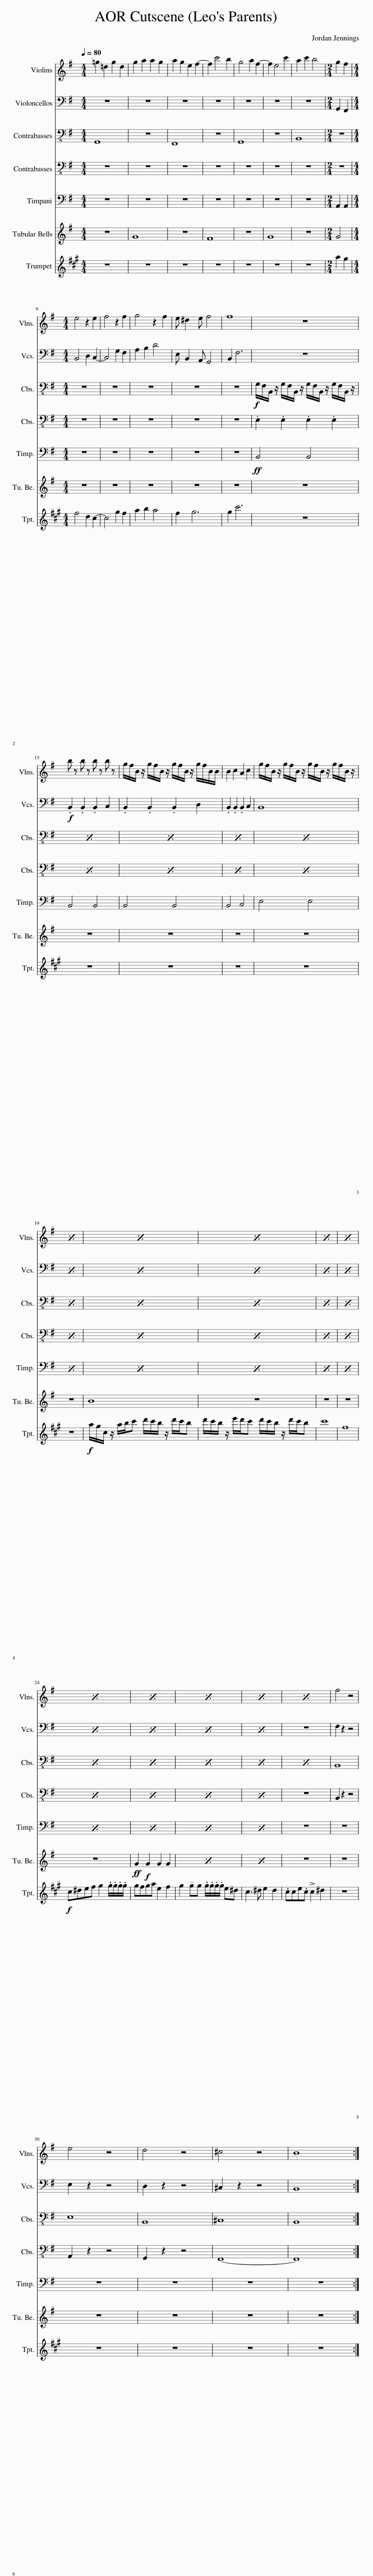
X:1
%%score 1 2 3 4 5 6 7
L:1/8
Q:1/4=80
M:4/4
I:linebreak $
K:G
V:1 treble
V:2 bass
V:3 bass-8
V:4 bass-8
V:5 bass
V:6 treble
V:7 treble transpose=-2
V:1
 =g2 =d2 g2 d2 | g2 a2 a2 g2 | a2 g2 e2 f2- | f2 c'4 b2 | g4 a2 f2- | %5
 f2 e4 c'2 | a2 c'2 b4 |[M:2/4] g2 f2 |$[M:4/4] e4 z2 e2 | f4 z2 f2 | %10
 g4 z2 f2 | e ^d2 e f4 | f8 | z8 |$ b z b z b z b z | %15
 g/f/B/ z/ g/f/B/ z/ g/f/B/ z/ g/f/B/B/ | B2 c2 A2 c2 | g/f/B/ z/ g/f/B/ z/ g/f/B/ z/ g/f/B/ z/ |$ x8 | x8 | %20
 x8 | x8 | x8 |$ x8 | x8 | %25
 x8 | x8 | x8 | f4 z4 |$ e4 z4 | %30
 d4 z4 | ^c4 z4 | B8 :| %33
V:2
 z8 | z8 | z8 | z8 | z8 | %5
 z8 | z8 |[M:2/4] G,,2 F,,2 |$[M:4/4] B,,4 D,2 C,2- | C,4 G,2 F,2 | %10
 A,2 B,2 D4 | E, B,,2 A,, G,,4 | B,,2 F,6 | z8 |$!f! .B,,2 .B,,2 .B,,2 C,2 | %15
 .B,,2 .B,,2 .B,,2 D,2 | .B,,2 .B,,2 .B,,2 C,2 | B,,8 |$ x8 | x8 | %20
 x8 | x8 | x8 |$ x8 | x8 | %25
 x8 | x8 | z8 | F,2 z2 z4 |$ E,2 z2 z4 | %30
 D,2 z2 z4 | ^C,2 z2 z4 | B,,8 :| %33
V:3
 G,,8 | z8 | F,,8 | z8 | G,,8 | %5
 z8 | B,,8 |[M:2/4] z4 |$[M:4/4] z8 | z8 | %10
 z8 | z8 | z8 |!f! G,/F,/B,,/ z/ G,/F,/B,,/ z/ G,/F,/B,,/ z/ G,/F,/B,,/ z/ |$ x8 | %15
 x8 | x8 | x8 |$ x8 | x8 | %20
 x8 | x8 | x8 |$ x8 | x8 | %25
 x8 | x8 | x8 | B,,8 |$ E,8 | %30
 B,,8 | ^C,8 | B,,8 :| %33
V:4
 z8 | z8 | z8 | z8 | z8 | %5
 z8 | z8 |[M:2/4] z4 |$[M:4/4] z8 | z8 | %10
 z8 | z8 | z8 | .E,2 .E,2 .E,2 .E,2 |$ x8 | %15
 x8 | x8 | x8 |$ x8 | x8 | %20
 x8 | x8 | x8 |$ x8 | x8 | %25
 x8 | x8 | z8 | B,,2 z2 z4 |$ A,,2 z2 z4 | %30
 G,,2 z2 z4 | F,,8- | F,,8 :| %33
V:5
 z8 | z8 | z8 | z8 | z8 | %5
 z8 | z8 |[M:2/4] A,,2 A,,2 |$[M:4/4] z8 | z8 | %10
 z8 | z8 | z8 |!ff! B,,4 B,,4 |$ B,,4 B,,4 | %15
 B,,4 B,,4 | B,,4 C,4 | E,4 E,4 |$ x8 | x8 | %20
 x8 | x8 | x8 |$ x8 | x8 | %25
 x8 | x8 | z8 | z8 |$ z8 | %30
 z8 | z8 | z8 :| %33
V:6
 z8 | G8 | z8 | F8 | z8 | %5
 G8 | z8 |[M:2/4] G4 |$[M:4/4] z8 | z8 | %10
 z8 | z8 | z8 | z8 |$ z8 | %15
 z8 | z8 | z8 |$ z8 | B8 | %20
 z8 | z8 | z8 |$ z8 |!ff! G2!f! G2 G2 G2 | %25
 x8 | x8 | z8 | z8 |$ z8 | %30
 z8 | z8 | z8 :| %33
V:7
[K:A] z8 | z8 | z8 | z8 | z8 | %5
 z8 | z8 |[M:2/4] a2 g2 |$[M:4/4] f4 d2 c2- | c4 g2 f2 | %10
 a2 b2 a4 | f2 g6 | g2 c'6 | z8 |$ z8 | %15
 z8 | z8 | z8 |$ z8 |!f! a/g/c/ z/ a/b/c' d'/c'/b/ z/ d'/c'/b | %20
 d'/c'/b/ z/ e'/d'/c' d'/c'/b/ z/ d'/c'/b | c'8 | f8 |$!f! c^def g2 .g/.g/.g/.g/ | gfga e2 f2 | %25
 g2 !tenuto!gg .g/.g/.g/.g/ e^d | c3 ^d e2 d2 | .cce.c !>!c2 ^d2 | z8 |$ z8 | %30
 z8 | z8 | z8 :| %33
